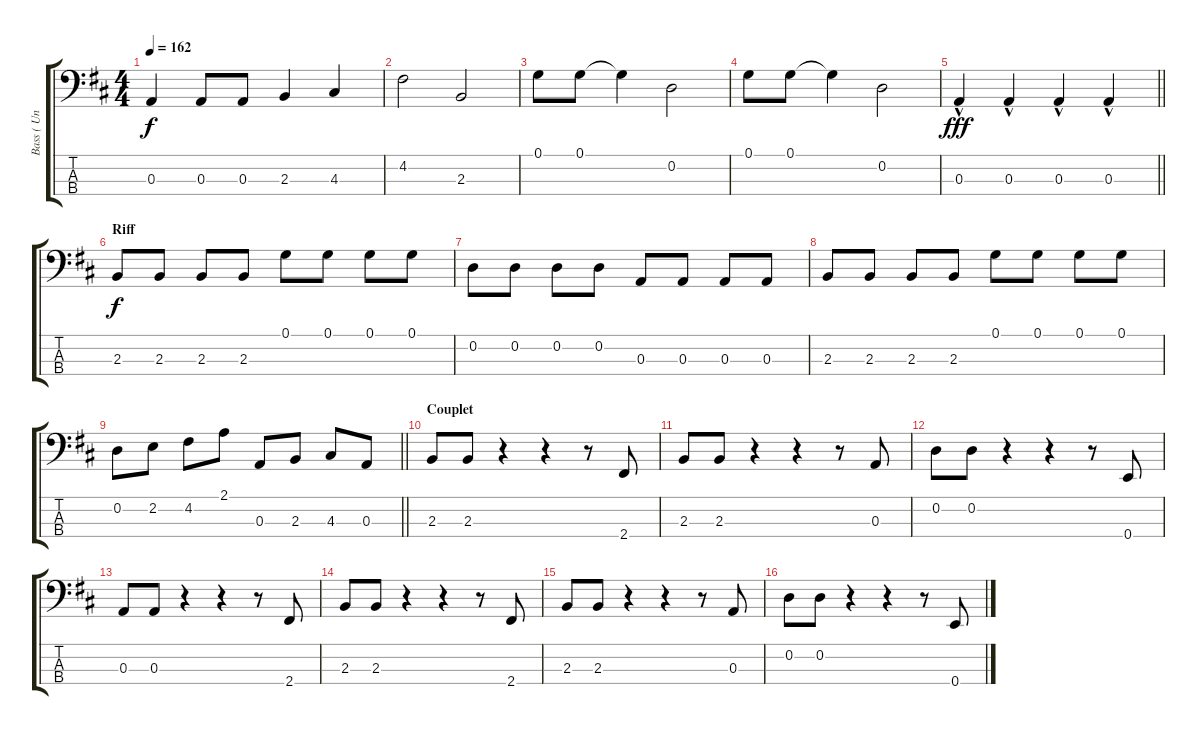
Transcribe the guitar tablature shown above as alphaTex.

\track ("Bass ( Un inconnue)" "Bass ( Un ") {instrument electricbassfinger}
\staff {score tabs}
\tuning (G2 D2 A1 E1) {hide}
\ts (4 4)
\tempo 162
\clef f4
\ks d
0.3.4{dy f} 0.3.8 0.3.8 2.3.4 4.3.4 |
4.2.2 2.3.2 |
0.1.8 0.1.8 0.1{t}.4 0.2.2 |
0.1.8 0.1.8 0.1{t}.4 0.2.2 |
\barLineRight lightlight
0.3{hac}.4{dy fff} 0.3{hac}.4 0.3{hac}.4 0.3{hac}.4 |
\section ("" "Riff")
2.3.8{dy f} 2.3.8 2.3.8 2.3.8 0.1.8 0.1.8 0.1.8 0.1.8 |
0.2.8 0.2.8 0.2.8 0.2.8 0.3.8 0.3.8 0.3.8 0.3.8 |
2.3.8 2.3.8 2.3.8 2.3.8 0.1.8 0.1.8 0.1.8 0.1.8 |
\barLineRight lightlight
0.2.8 2.2.8 4.2.8 2.1.8 0.3.8 2.3.8 4.3.8 0.3.8 |
\section ("" "Couplet")
2.3.8 2.3.8 r.4 r.4 r.8 2.4.8 |
2.3.8 2.3.8 r.4 r.4 r.8 0.3.8 |
0.2.8 0.2.8 r.4 r.4 r.8 0.4.8 |
0.3.8 0.3.8 r.4 r.4 r.8 2.4.8 |
2.3.8 2.3.8 r.4 r.4 r.8 2.4.8 |
2.3.8 2.3.8 r.4 r.4 r.8 0.3.8 |
0.2.8 0.2.8 r.4 r.4 r.8 0.4.8
